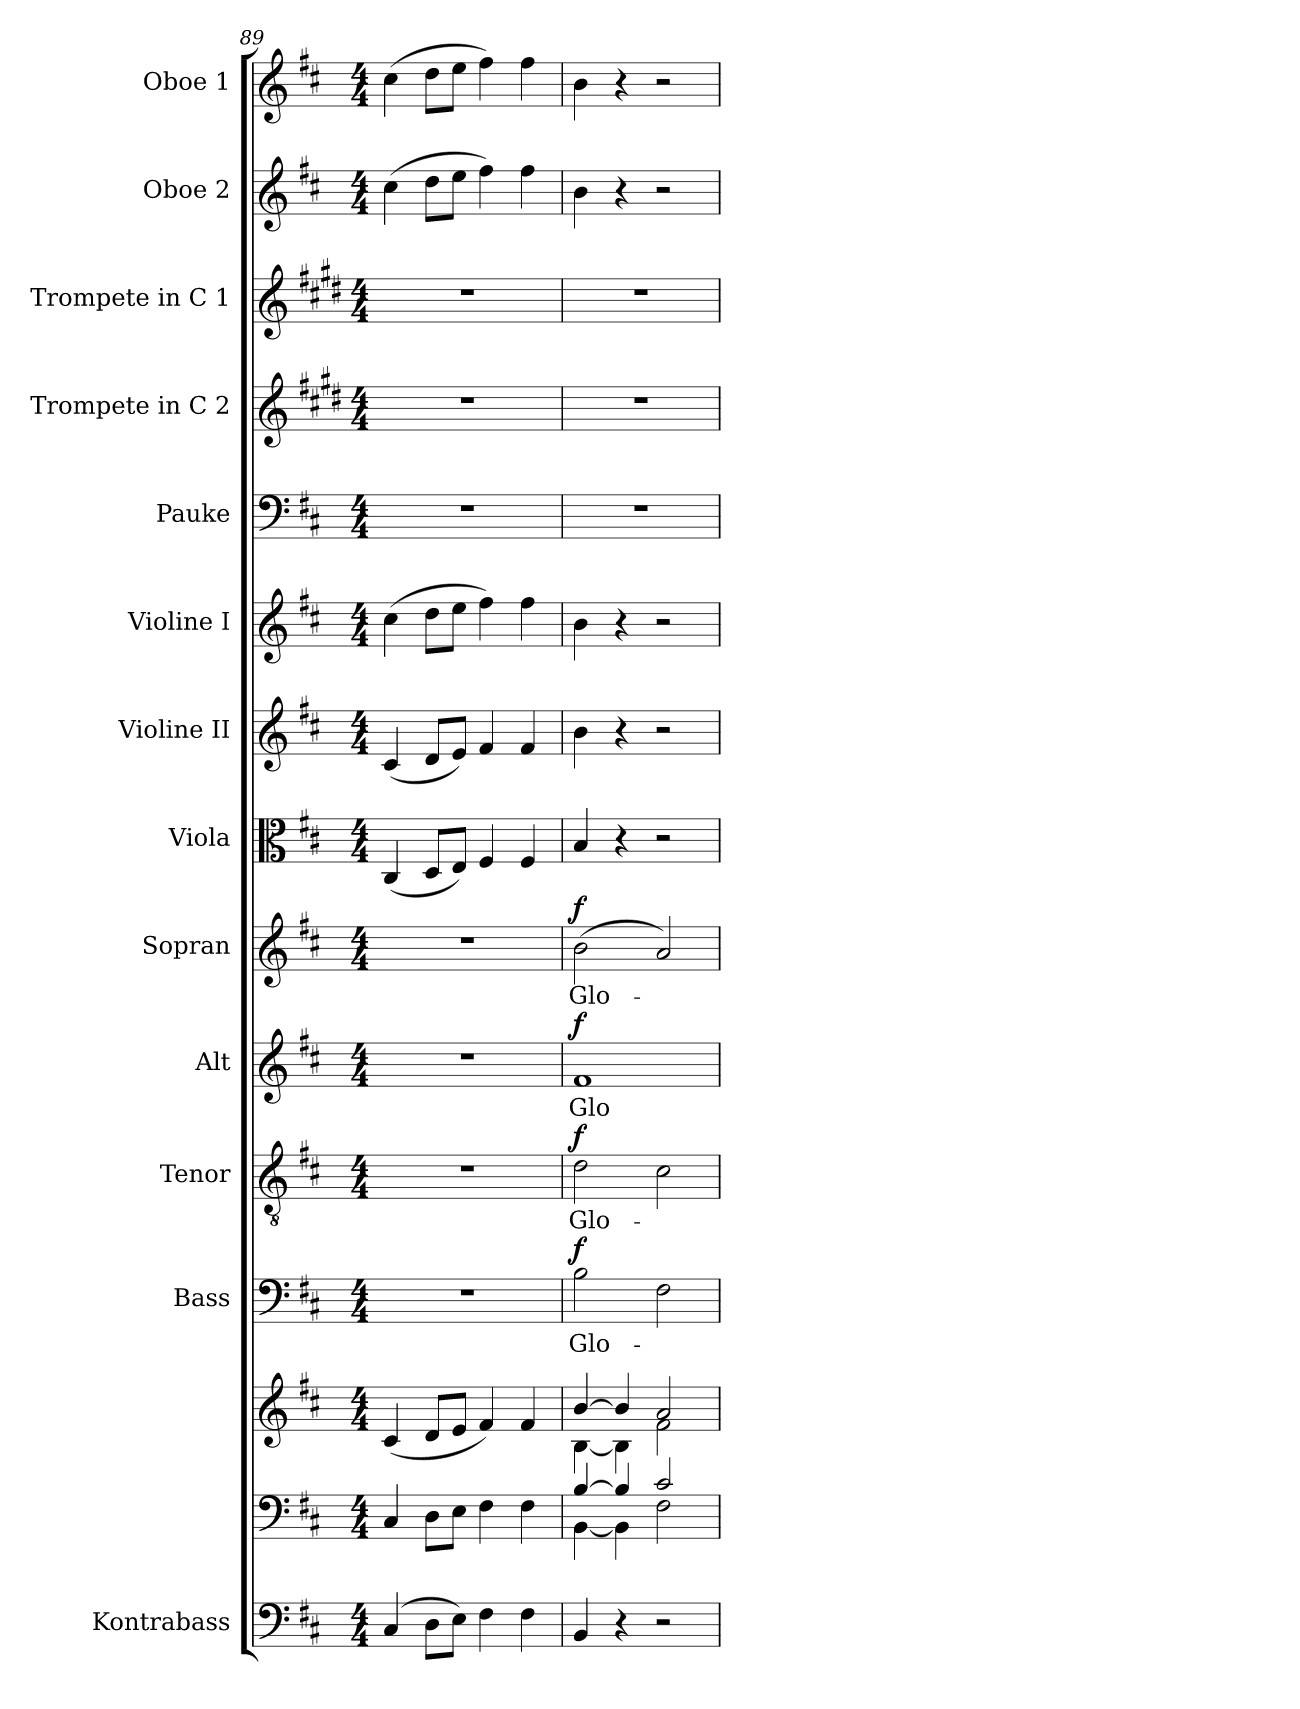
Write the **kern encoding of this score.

**kern	**kern	**kern	**kern	**text	**dynam	**kern	**text	**dynam	**kern	**text	**dynam	**kern	**text	**dynam	**kern	**kern	**kern	**kern	**kern	**kern	**kern	**kern
*part14	*part13	*part13	*part12	*part12	*part12	*part11	*part11	*part11	*part10	*part10	*part10	*part9	*part9	*part9	*part8	*part7	*part6	*part5	*part4	*part3	*part2	*part1
*staff15	*staff14	*staff13	*staff12	*staff12	*staff12	*staff11	*staff11	*staff11	*staff10	*staff10	*staff10	*staff9	*staff9	*staff9	*staff8	*staff7	*staff6	*staff5	*staff4	*staff3	*staff2	*staff1
*I"Kontrabass	*	*	*I"Bass	*	*	*I"Tenor	*	*	*I"Alt	*	*	*I"Sopran	*	*	*I"Viola	*I"Violine II	*I"Violine I	*I"Pauke	*I"Trompete in C 2	*I"Trompete in C 1	*I"Oboe 2	*I"Oboe 1
*I'Kb.	*	*	*I'B	*	*	*I'T	*	*	*I'A	*	*	*I'S	*	*	*I'Vla.	*I'Vl. II	*I'Vl. I	*I'Pk.	*	*	*I'Ob. 2	*I'Ob. 1
!!LO:PB:g=z
*clefF4	*clefF4	*clefG2	*clefF4	*	*	*clefGv2	*	*	*clefG2	*	*	*clefG2	*	*	*clefC3	*clefG2	*clefG2	*clefF4	*clefG2	*clefG2	*clefG2	*clefG2
*ITrd7c12	*	*	*	*	*	*	*	*	*	*	*	*	*	*	*	*	*	*	*ITrd1c2	*ITrd1c2	*	*
*k[f#c#]	*k[f#c#]	*k[f#c#]	*k[f#c#]	*	*	*k[f#c#]	*	*	*k[f#c#]	*	*	*k[f#c#]	*	*	*k[f#c#]	*k[f#c#]	*k[f#c#]	*k[f#c#]	*k[f#c#]	*k[f#c#]	*k[f#c#]	*k[f#c#]
*D:	*D:	*D:	*D:	*	*	*D:	*	*	*D:	*	*	*D:	*	*	*D:	*D:	*D:	*D:	*D:	*D:	*D:	*D:
*M4/4	*M4/4	*M4/4	*M4/4	*	*	*M4/4	*	*	*M4/4	*	*	*M4/4	*	*	*M4/4	*M4/4	*M4/4	*M4/4	*M4/4	*M4/4	*M4/4	*M4/4
=89	=89	=89	=89	=89	=89	=89	=89	=89	=89	=89	=89	=89	=89	=89	=89	=89	=89	=89	=89	=89	=89	=89
(4CC#/	4C#/	(<4c#/	1r	.	.	1r	.	.	1r	.	.	1r	.	.	(<4C#/	(<4c#/	(>4cc#\	1r	1r	1r	(>4cc#\	(>4cc#\
8DD\L	8D\L	8d/L	.	.	.	.	.	.	.	.	.	.	.	.	8D/L	8d/L	8dd\L	.	.	.	8dd\L	8dd\L
8EE\J)	8E\J	8e/J	.	.	.	.	.	.	.	.	.	.	.	.	8E/J)	8e/J)	8ee\J	.	.	.	8ee\J	8ee\J
4FF#\	4F#\	4f#/)	.	.	.	.	.	.	.	.	.	.	.	.	4F#/	4f#/	4ff#\)	.	.	.	4ff#\)	4ff#\)
4FF#\	4F#\	4f#/	.	.	.	.	.	.	.	.	.	.	.	.	4F#/	4f#/	4ff#\	.	.	.	4ff#\	4ff#\
=90	=90	=90	=90	=90	=90	=90	=90	=90	=90	=90	=90	=90	=90	=90	=90	=90	=90	=90	=90	=90	=90	=90
*	*^	*^	*	*	*	*	*	*	*	*	*	*	*	*	*	*	*	*	*	*	*	*
!	!	!	!	!	!	!LO:LY:b	!LO:DY:a	!	!LO:LY:b	!LO:DY:a	!	!LO:LY:b	!LO:DY:a	!	!LO:LY:b	!LO:DY:a	!	!	!	!	!	!	!	!
4BBB/	[>4B/	[<4BB\	[>4b/	[<4B\	2B\	Glo-	f	2d\	Glo-	f	1f#	Glo-	f	(>2b\	Glo-	f	4B/	4b\	4b\	1r	1r	1r	4b\	4b\
4r	4B/]	4BB\]	4b/]	4B\]	.	.	.	.	.	.	.	.	.	.	.	.	4r	4r	4r	.	.	.	4r	4r
2r	2c#/	2F#\	2a/	2f#\	2F#\	.	.	2c#\	.	.	.	.	.	2a/)	.	.	2r	2r	2r	.	.	.	2r	2r
*	*v	*v	*	*	*	*	*	*	*	*	*	*	*	*	*	*	*	*	*	*	*	*	*	*
*	*	*v	*v	*	*	*	*	*	*	*	*	*	*	*	*	*	*	*	*	*	*	*	*
=	=	=	=	=	=	=	=	=	=	=	=	=	=	=	=	=	=	=	=	=	=	=
*-	*-	*-	*-	*-	*-	*-	*-	*-	*-	*-	*-	*-	*-	*-	*-	*-	*-	*-	*-	*-	*-	*-
